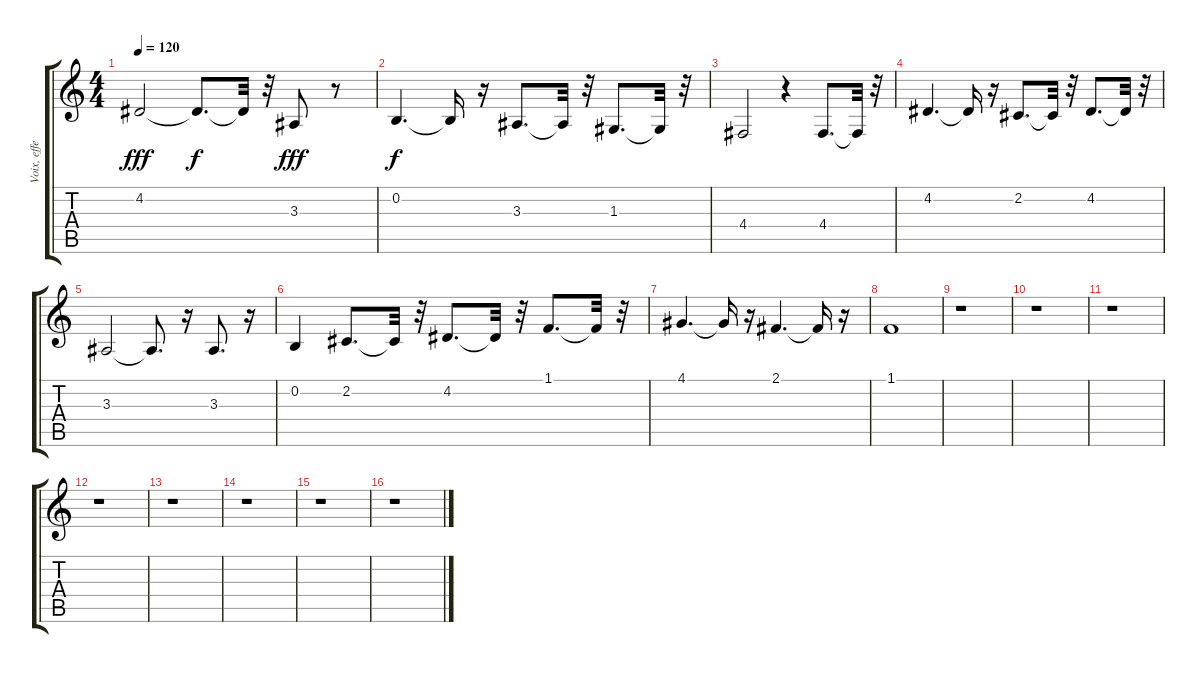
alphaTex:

\track ("Voix, effets" "Voix, effe") {instrument seashore}
\staff {score tabs}
\tuning (E4 B3 G3 D3 A2 E2) {hide}
\ts (4 4)
\tempo 120
\clef g2
\ks c
4.2.2{dy fff} 4.2{t}.8{d dy f} 4.2{t}.32 r.32 3.3.8{dy fff instrument altosax} r.8 |
0.2.4{d dy f} 0.2{t}.16 r.16 3.3.8{d} 3.3{t}.32 r.32 1.3.8{d} 1.3{t}.32 r.32 |
4.4.2 r.4 4.4.8{d} 4.4{t}.32 r.32 |
4.2.4{d} 4.2{t}.16 r.16 2.2.8{d} 2.2{t}.32 r.32 4.2.8{d} 4.2{t}.32 r.32 |
3.3.2 3.3{t}.8{d} r.16 3.3.8{d} r.16 |
0.2.4 2.2.8{d} 2.2{t}.32 r.32 4.2.8{d} 4.2{t}.32 r.32 1.1.8{d} 1.1{t}.32 r.32 |
4.1.4{d} 4.1{t}.16 r.16 2.1.4{d} 2.1{t}.16 r.16 |
1.1.1 |
r.1 |
r.1 |
r.1 |
r.1 |
r.1 |
r.1 |
r.1 |
r.1
